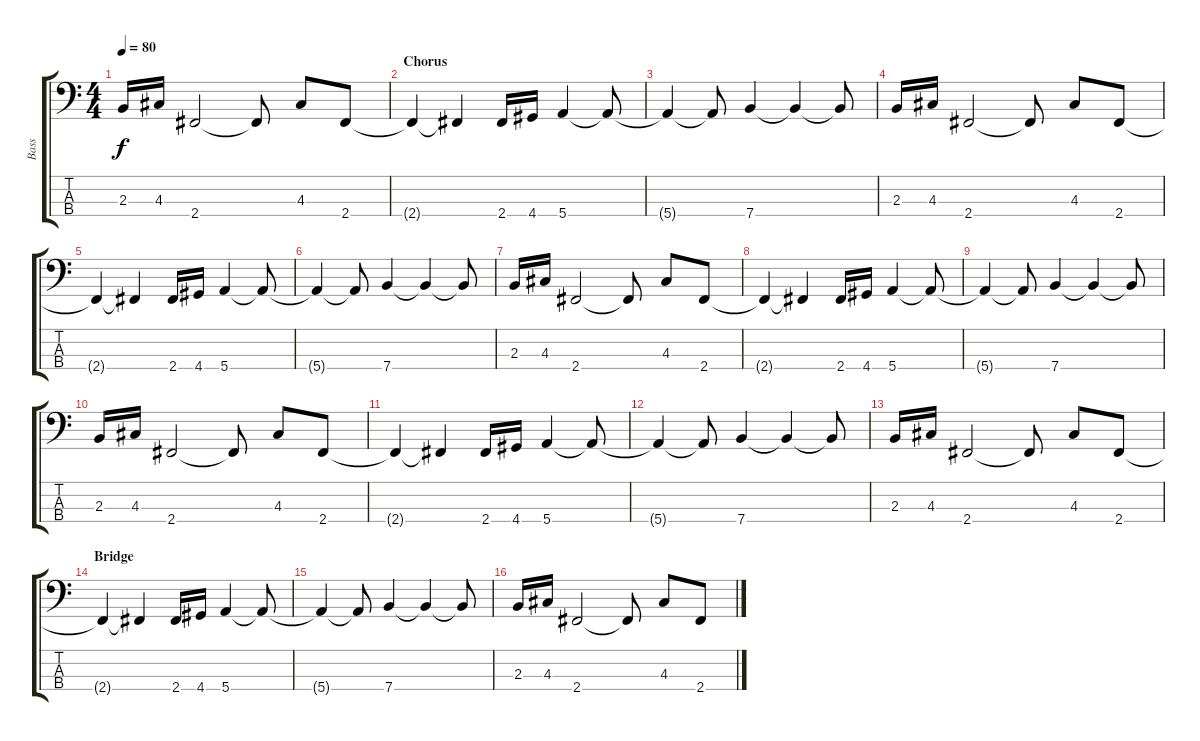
\track ("Bass" "Bass") {instrument electricbasspick}
\staff {score tabs}
\tuning (G2 D2 A1 E1) {hide}
\ts (4 4)
\tempo 80
\clef f4
\ks c
2.3.16{dy f} 4.3.16 2.4.2 2.4{t}.8 4.3.8 2.4.8 |
\section ("" "Chorus")
2.4{t}.4 2.4{t}.4 2.4.16 4.4.16 5.4.4 5.4{t}.8 |
5.4{t}.4 5.4{t}.8 7.4.4 7.4{t}.4 7.4{t}.8 |
2.3.16 4.3.16 2.4.2 2.4{t}.8 4.3.8 2.4.8 |
2.4{t}.4 2.4{t}.4 2.4.16 4.4.16 5.4.4 5.4{t}.8 |
5.4{t}.4 5.4{t}.8 7.4.4 7.4{t}.4 7.4{t}.8 |
2.3.16 4.3.16 2.4.2 2.4{t}.8 4.3.8 2.4.8 |
2.4{t}.4 2.4{t}.4 2.4.16 4.4.16 5.4.4 5.4{t}.8 |
5.4{t}.4 5.4{t}.8 7.4.4 7.4{t}.4 7.4{t}.8 |
2.3.16 4.3.16 2.4.2 2.4{t}.8 4.3.8 2.4.8 |
2.4{t}.4 2.4{t}.4 2.4.16 4.4.16 5.4.4 5.4{t}.8 |
5.4{t}.4 5.4{t}.8 7.4.4 7.4{t}.4 7.4{t}.8 |
2.3.16 4.3.16 2.4.2 2.4{t}.8 4.3.8 2.4.8 |
\section ("" "Bridge")
2.4{t}.4 2.4{t}.4 2.4.16 4.4.16 5.4.4 5.4{t}.8 |
5.4{t}.4 5.4{t}.8 7.4.4 7.4{t}.4 7.4{t}.8 |
2.3.16 4.3.16 2.4.2 2.4{t}.8 4.3.8 2.4.8
